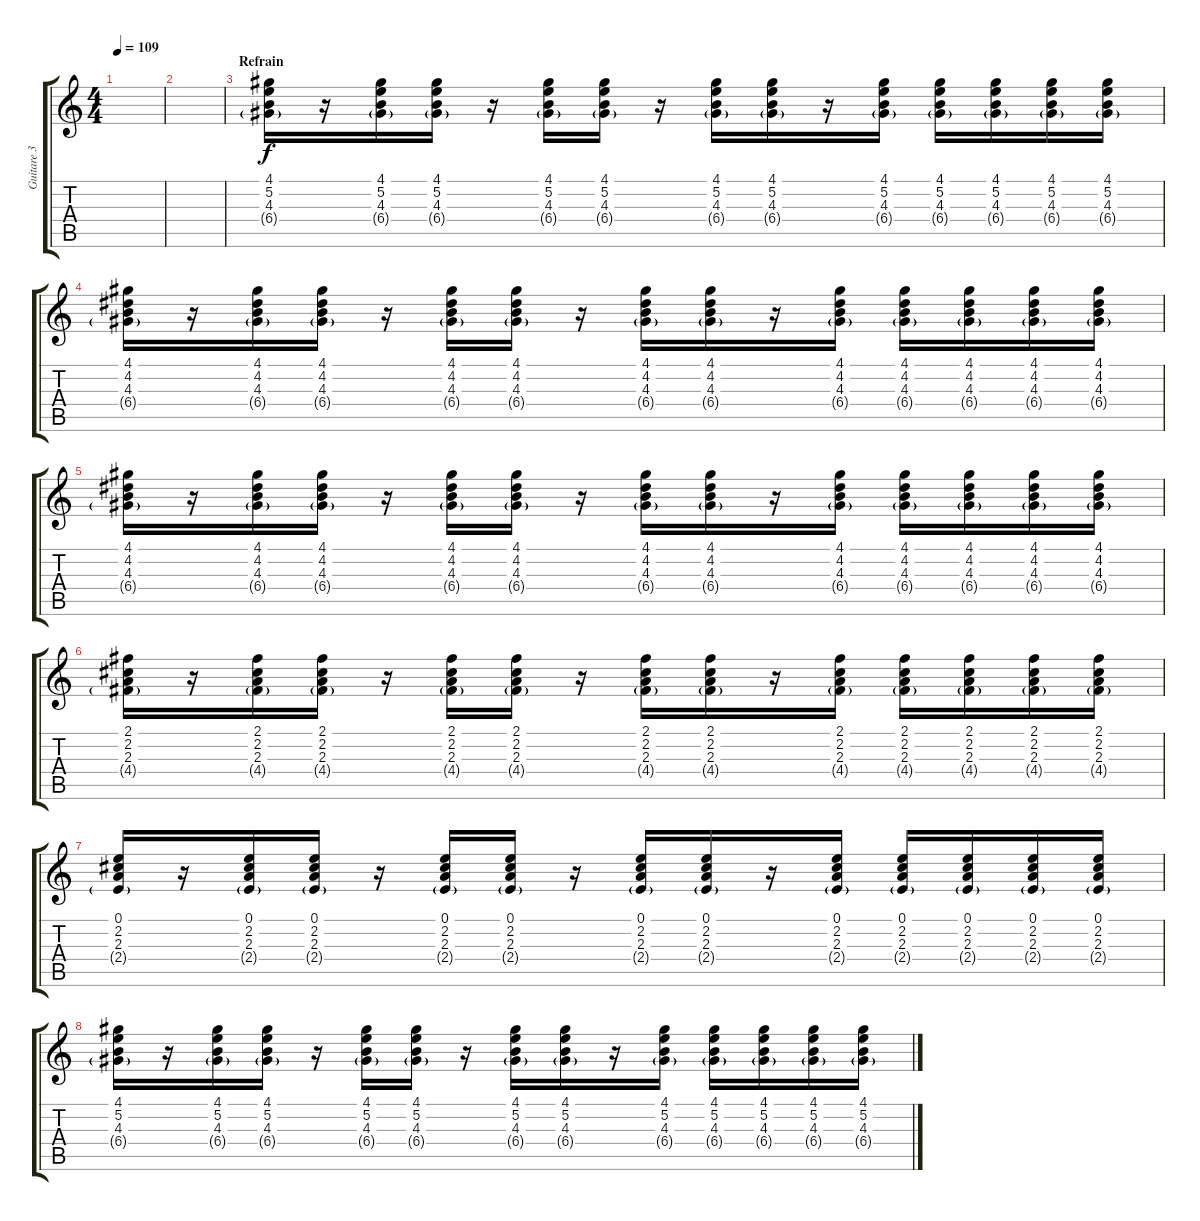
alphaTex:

\track ("Guitare 3" "Guitare 3") {instrument electricguitarclean}
\staff {score tabs}
\tuning (E4 B3 G3 D3 A2 E2) {hide}
\ts (4 4)
\tempo 109
\clef g2
\ks c
|
|
\section ("" "Refrain")
(4.1 5.2 4.3 6.4{g}).16 r.16 (4.1 5.2 4.3 6.4{g}).16 (4.1 5.2 4.3 6.4{g}).16 r.16 (4.1 5.2 4.3 6.4{g}).16 (4.1 5.2 4.3 6.4{g}).16 r.16 (4.1 5.2 4.3 6.4{g}).16 (4.1 5.2 4.3 6.4{g}).16 r.16 (4.1 5.2 4.3 6.4{g}).16 (4.1 5.2 4.3 6.4{g}).16 (4.1 5.2 4.3 6.4{g}).16 (4.1 5.2 4.3 6.4{g}).16 (4.1 5.2 4.3 6.4{g}).16 |
(4.1 4.2 4.3 6.4{g}).16 r.16 (4.1 4.2 4.3 6.4{g}).16 (4.1 4.2 4.3 6.4{g}).16 r.16 (4.1 4.2 4.3 6.4{g}).16 (4.1 4.2 4.3 6.4{g}).16 r.16 (4.1 4.2 4.3 6.4{g}).16 (4.1 4.2 4.3 6.4{g}).16 r.16 (4.1 4.2 4.3 6.4{g}).16 (4.1 4.2 4.3 6.4{g}).16 (4.1 4.2 4.3 6.4{g}).16 (4.1 4.2 4.3 6.4{g}).16 (4.1 4.2 4.3 6.4{g}).16 |
(4.1 4.2 4.3 6.4{g}).16 r.16 (4.1 4.2 4.3 6.4{g}).16 (4.1 4.2 4.3 6.4{g}).16 r.16 (4.1 4.2 4.3 6.4{g}).16 (4.1 4.2 4.3 6.4{g}).16 r.16 (4.1 4.2 4.3 6.4{g}).16 (4.1 4.2 4.3 6.4{g}).16 r.16 (4.1 4.2 4.3 6.4{g}).16 (4.1 4.2 4.3 6.4{g}).16 (4.1 4.2 4.3 6.4{g}).16 (4.1 4.2 4.3 6.4{g}).16 (4.1 4.2 4.3 6.4{g}).16 |
(2.1 2.2 2.3 4.4{g}).16 r.16 (2.1 2.2 2.3 4.4{g}).16 (2.1 2.2 2.3 4.4{g}).16 r.16 (2.1 2.2 2.3 4.4{g}).16 (2.1 2.2 2.3 4.4{g}).16 r.16 (2.1 2.2 2.3 4.4{g}).16 (2.1 2.2 2.3 4.4{g}).16 r.16 (2.1 2.2 2.3 4.4{g}).16 (2.1 2.2 2.3 4.4{g}).16 (2.1 2.2 2.3 4.4{g}).16 (2.1 2.2 2.3 4.4{g}).16 (2.1 2.2 2.3 4.4{g}).16 |
(0.1 2.2 2.3 2.4{g}).16 r.16 (0.1 2.2 2.3 2.4{g}).16 (0.1 2.2 2.3 2.4{g}).16 r.16 (0.1 2.2 2.3 2.4{g}).16 (0.1 2.2 2.3 2.4{g}).16 r.16 (0.1 2.2 2.3 2.4{g}).16 (0.1 2.2 2.3 2.4{g}).16 r.16 (0.1 2.2 2.3 2.4{g}).16 (0.1 2.2 2.3 2.4{g}).16 (0.1 2.2 2.3 2.4{g}).16 (0.1 2.2 2.3 2.4{g}).16 (0.1 2.2 2.3 2.4{g}).16 |
(4.1 5.2 4.3 6.4{g}).16 r.16 (4.1 5.2 4.3 6.4{g}).16 (4.1 5.2 4.3 6.4{g}).16 r.16 (4.1 5.2 4.3 6.4{g}).16 (4.1 5.2 4.3 6.4{g}).16 r.16 (4.1 5.2 4.3 6.4{g}).16 (4.1 5.2 4.3 6.4{g}).16 r.16 (4.1 5.2 4.3 6.4{g}).16 (4.1 5.2 4.3 6.4{g}).16 (4.1 5.2 4.3 6.4{g}).16 (4.1 5.2 4.3 6.4{g}).16 (4.1 5.2 4.3 6.4{g}).16
